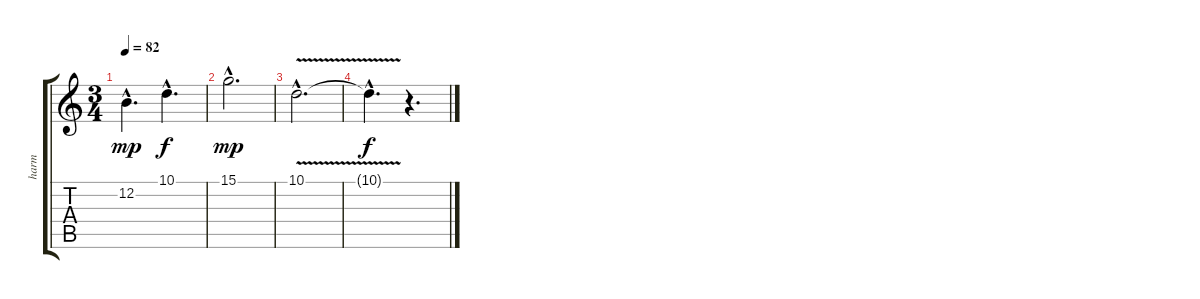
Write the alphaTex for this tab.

\track ("harm" "harm") {instrument harmonica}
\staff {score tabs}
\tuning (E4 B3 G3 D3 A2 E2) {hide}
\ts (3 4)
\tempo 82
\clef g2
\ks c
12.2{hac}.4{d dy mp} 10.1{hac}.4{d dy f} |
15.1{hac}.2{d dy mp} |
10.1{v hac}.2{d} |
10.1{hac t}.4{d dy f} r.4{d}
